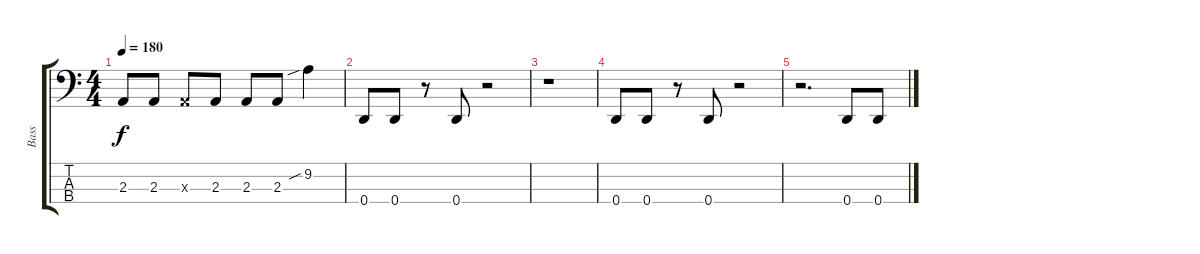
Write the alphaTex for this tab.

\track ("Bass" "Bass") {instrument electricbassfinger}
\staff {score tabs}
\tuning (F2 C2 G1 D1) {hide}
\ts (4 4)
\tempo 180
\clef f4
\ks c
2.3.8{dy f} 2.3.8 2.3{x}.8 2.3.8 2.3.8 2.3.8 9.2{sib}.4 |
0.4.8 0.4.8 r.8 0.4.8 r.2 |
r.1 |
0.4.8 0.4.8 r.8 0.4.8 r.2 |
r.2{d} 0.4.8 0.4.8
